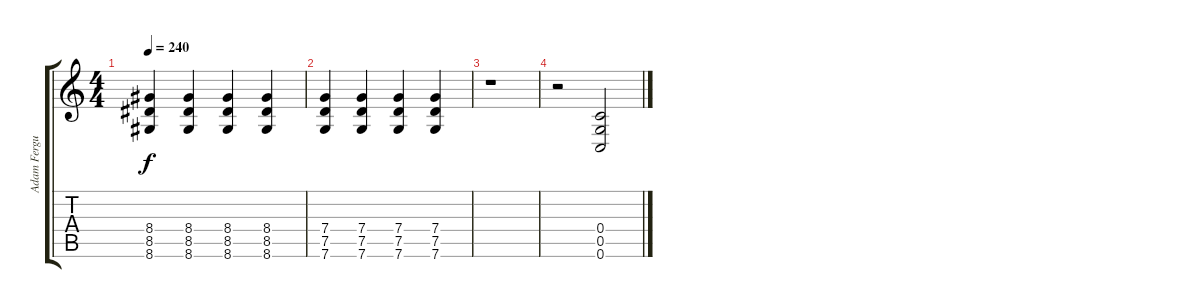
\track ("Adam Ferguson - Guitar" "Adam Fergu") {instrument distortionguitar}
\staff {score tabs}
\tuning (D4 A3 F3 C3 G2 C2) {hide}
\ts (4 4)
\tempo 240
\clef g2
\ks c
(8.4 8.5 8.6).4{dy f} (8.4 8.5 8.6).4 (8.4 8.5 8.6).4 (8.4 8.5 8.6).4 |
(7.4 7.5 7.6).4 (7.4 7.5 7.6).4 (7.4 7.5 7.6).4 (7.4 7.5 7.6).4 |
r.1 |
r.2 (0.4 0.5 0.6).2
